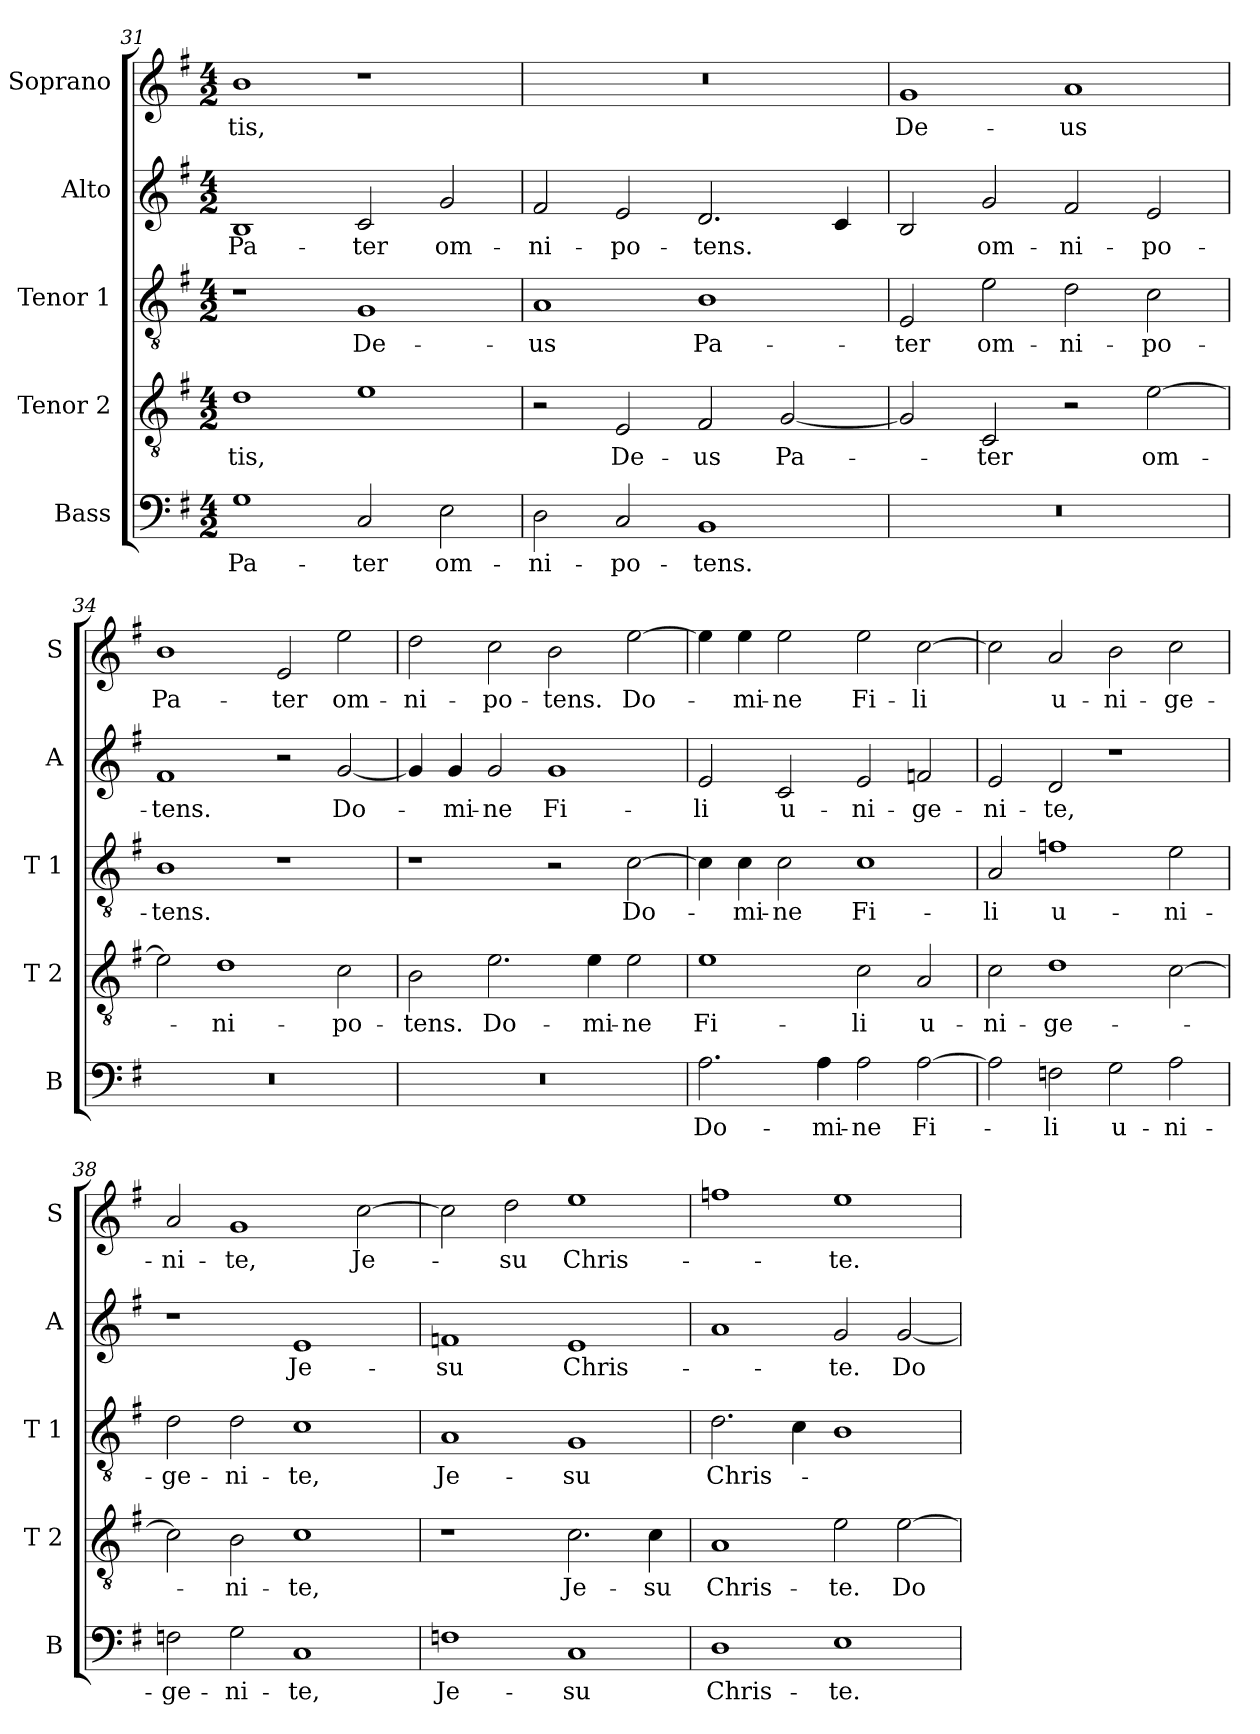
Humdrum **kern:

**kern	**text	**kern	**text	**kern	**text	**kern	**text	**kern	**text
*part5	*part5	*part4	*part4	*part3	*part3	*part2	*part2	*part1	*part1
*staff5	*staff5	*staff4	*staff4	*staff3	*staff3	*staff2	*staff2	*staff1	*staff1
*I"Bass	*	*I"Tenor 2	*	*I"Tenor 1	*	*I"Alto	*	*I"Soprano	*
*I'B	*	*I'T 2	*	*I'T 1	*	*I'A	*	*I'S	*
!!LO:LB:g=z
*clefF4	*	*clefGv2	*	*clefGv2	*	*clefG2	*	*clefG2	*
*k[f#]	*	*k[f#]	*	*k[f#]	*	*k[f#]	*	*k[f#]	*
*G:	*	*G:	*	*G:	*	*G:	*	*G:	*
*M4/2	*	*M4/2	*	*M4/2	*	*M4/2	*	*M4/2	*
=31	=31	=31	=31	=31	=31	=31	=31	=31	=31
!	!LO:LY:b	!	!LO:LY:b	!	!	!	!LO:LY:b	!	!LO:LY:b
1G	Pa-	1d	-tis,	1r	.	1B	Pa-	1b	-tis,
!	!LO:LY:b	!	!	!	!LO:LY:b	!	!LO:LY:b	!	!
2C/	-ter	1e	.	1G	De-	2c/	-ter	1r	.
!	!LO:LY:b	!	!	!	!	!	!LO:LY:b	!	!
2E\	om-	.	.	.	.	2g/	om-	.	.
=32	=32	=32	=32	=32	=32	=32	=32	=32	=32
!	!LO:LY:b	!	!	!	!LO:LY:b	!	!LO:LY:b	!	!
2D\	-ni-	2r	.	1A	-us	2f#/	-ni-	0r	.
!	!LO:LY:b	!	!LO:LY:b	!	!	!	!LO:LY:b	!	!
2C/	-po-	2E/	De-	.	.	2e/	-po-	.	.
!	!LO:LY:b	!	!LO:LY:b	!	!LO:LY:b	!	!LO:LY:b	!	!
1BB	-tens.	2F#/	-us	1B	Pa-	2.d/	-tens.	.	.
!	!	!	!LO:LY:b	!	!	!	!	!	!
.	.	[2G/	Pa-	.	.	.	.	.	.
.	.	.	.	.	.	4c/	.	.	.
=33	=33	=33	=33	=33	=33	=33	=33	=33	=33
!	!	!	!	!	!LO:LY:b	!	!	!	!LO:LY:b
0r	.	2G/]	.	2E/	-ter	2B/	.	1g	De-
!	!	!	!LO:LY:b	!	!LO:LY:b	!	!LO:LY:b	!	!
.	.	2C/	-ter	2e\	om-	2g/	om-	.	.
!	!	!	!	!	!LO:LY:b	!	!LO:LY:b	!	!LO:LY:b
.	.	2r	.	2d\	-ni-	2f#/	-ni-	1a	-us
!	!	!	!LO:LY:b	!	!LO:LY:b	!	!LO:LY:b	!	!
.	.	[2e\	om-	2c\	-po-	2e/	-po-	.	.
=34	=34	=34	=34	=34	=34	=34	=34	=34	=34
!	!	!	!	!	!LO:LY:b	!	!LO:LY:b	!	!LO:LY:b
0r	.	2e\]	.	1B	-tens.	1f#	-tens.	1b	Pa-
!	!	!	!LO:LY:b	!	!	!	!	!	!
.	.	1d	-ni-	.	.	.	.	.	.
!	!	!	!	!	!	!	!	!	!LO:LY:b
.	.	.	.	1r	.	2r	.	2e/	-ter
!	!	!	!LO:LY:b	!	!	!	!LO:LY:b	!	!LO:LY:b
.	.	2c\	-po-	.	.	[2g/	Do-	2ee\	om-
=35	=35	=35	=35	=35	=35	=35	=35	=35	=35
!	!	!	!LO:LY:b	!	!	!	!	!	!LO:LY:b
0r	.	2B\	-tens.	1r	.	4g/]	.	2dd\	-ni-
!	!	!	!	!	!	!	!LO:LY:b	!	!
.	.	.	.	.	.	4g/	-mi-	.	.
!	!	!	!LO:LY:b	!	!	!	!LO:LY:b	!	!LO:LY:b
.	.	2.e\	Do-	.	.	2g/	-ne	2cc\	-po-
!	!	!	!	!	!	!	!LO:LY:b	!	!LO:LY:b
.	.	.	.	2r	.	1g	Fi-	2b\	-tens.
!	!	!	!LO:LY:b	!	!	!	!	!	!
.	.	4e\	-mi-	.	.	.	.	.	.
!	!	!	!LO:LY:b	!	!LO:LY:b	!	!	!	!LO:LY:b
.	.	2e\	-ne	[2c\	Do-	.	.	[2ee\	Do-
!!LO:LB:g=z
=36	=36	=36	=36	=36	=36	=36	=36	=36	=36
!	!LO:LY:b	!	!LO:LY:b	!	!	!	!LO:LY:b	!	!
2.A\	Do-	1e	Fi-	4c\]	.	2e/	-li	4ee\]	.
!	!	!	!	!	!LO:LY:b	!	!	!	!LO:LY:b
.	.	.	.	4c\	-mi-	.	.	4ee\	-mi-
!	!	!	!	!	!LO:LY:b	!	!LO:LY:b	!	!LO:LY:b
.	.	.	.	2c\	-ne	2c/	u-	2ee\	-ne
!	!LO:LY:b	!	!	!	!	!	!	!	!
4A\	-mi-	.	.	.	.	.	.	.	.
!	!LO:LY:b	!	!LO:LY:b	!	!LO:LY:b	!	!LO:LY:b	!	!LO:LY:b
2A\	-ne	2c\	-li	1c	Fi-	2e/	-ni-	2ee\	Fi-
!	!LO:LY:b	!	!LO:LY:b	!	!	!	!LO:LY:b	!	!LO:LY:b
[2A\	Fi-	2A/	u-	.	.	2fn/	-ge-	[2cc\	-li
=37	=37	=37	=37	=37	=37	=37	=37	=37	=37
!	!	!	!LO:LY:b	!	!LO:LY:b	!	!LO:LY:b	!	!
2A\]	.	2c\	-ni-	2A/	-li	2e/	-ni-	2cc\]	.
!	!LO:LY:b	!	!LO:LY:b	!	!LO:LY:b	!	!LO:LY:b	!	!LO:LY:b
2Fn\	-li	1d	-ge-	1fn	u-	2d/	-te,	2a/	u-
!	!LO:LY:b	!	!	!	!	!	!	!	!LO:LY:b
2G\	u-	.	.	.	.	1r	.	2b\	-ni-
!	!LO:LY:b	!	!	!	!LO:LY:b	!	!	!	!LO:LY:b
2A\	-ni-	[2c\	.	2e\	-ni-	.	.	2cc\	-ge-
=38	=38	=38	=38	=38	=38	=38	=38	=38	=38
!	!LO:LY:b	!	!	!	!LO:LY:b	!	!	!	!LO:LY:b
2Fn\	-ge-	2c\]	.	2d\	-ge-	1r	.	2a/	-ni-
!	!LO:LY:b	!	!LO:LY:b	!	!LO:LY:b	!	!	!	!LO:LY:b
2G\	-ni-	2B\	-ni-	2d\	-ni-	.	.	1g	-te,
!	!LO:LY:b	!	!LO:LY:b	!	!LO:LY:b	!	!LO:LY:b	!	!
1C	-te,	1c	-te,	1c	-te,	1e	Je-	.	.
!	!	!	!	!	!	!	!	!	!LO:LY:b
.	.	.	.	.	.	.	.	[2cc\	Je-
=39	=39	=39	=39	=39	=39	=39	=39	=39	=39
!	!LO:LY:b	!	!	!	!LO:LY:b	!	!LO:LY:b	!	!
1Fn	Je-	1r	.	1A	Je-	1fn	-su	2cc\]	.
!	!	!	!	!	!	!	!	!	!LO:LY:b
.	.	.	.	.	.	.	.	2dd\	-su
!	!LO:LY:b	!	!LO:LY:b	!	!LO:LY:b	!	!LO:LY:b	!	!LO:LY:b
1C	-su	2.c\	Je-	1G	-su	1e	Chris-	1ee	Chris-
!	!	!	!LO:LY:b	!	!	!	!	!	!
.	.	4c\	-su	.	.	.	.	.	.
=40	=40	=40	=40	=40	=40	=40	=40	=40	=40
!	!LO:LY:b	!	!LO:LY:b	!	!LO:LY:b	!	!	!	!
1D	Chris-	1A	Chris-	2.d\	Chris-	1a	.	1ffn	.
.	.	.	.	4c\	.	.	.	.	.
!	!LO:LY:b	!	!LO:LY:b	!	!	!	!LO:LY:b	!	!LO:LY:b
1E	-te.	2e\	-te.	1B	.	2g/	-te.	1ee	-te.
!	!	!	!LO:LY:b	!	!	!	!LO:LY:b	!	!
.	.	[2e\	Do-	.	.	[2g/	Do-	.	.
=	=	=	=	=	=	=	=	=	=
*-	*-	*-	*-	*-	*-	*-	*-	*-	*-
